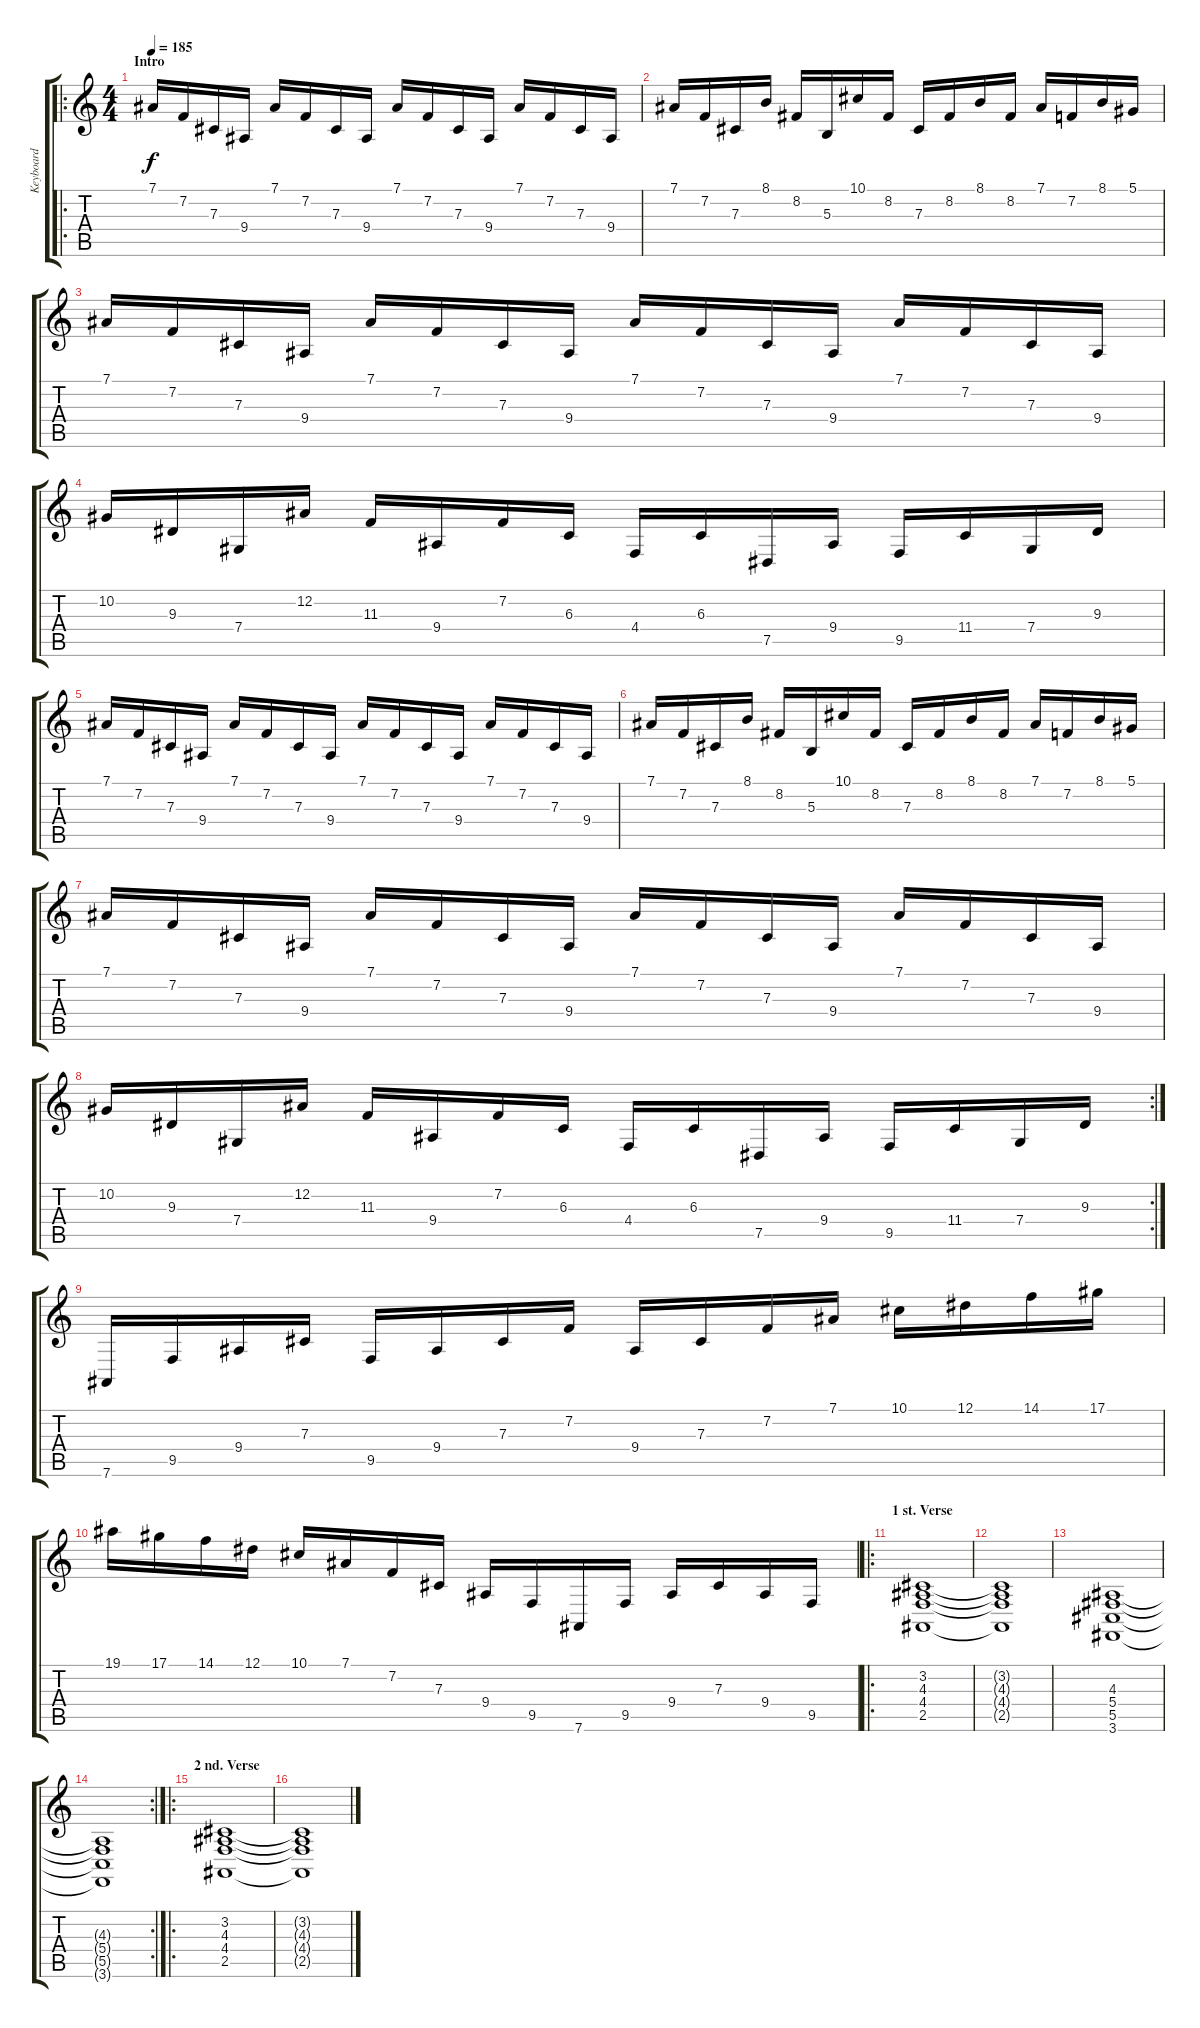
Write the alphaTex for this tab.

\track ("Keyboard" "Keyboard") {instrument harpsichord}
\staff {score tabs}
\tuning (Eb4 Bb3 Gb3 Db3 Ab2 Eb2) {hide}
\ro
\ts (4 4)
\section ("" "Intro")
\tempo 185
\clef g2
\ks c
7.1.16{dy f instrument harpsichord} 7.2.16 7.3.16 9.4.16 7.1.16 7.2.16 7.3.16 9.4.16 7.1.16 7.2.16 7.3.16 9.4.16 7.1.16 7.2.16 7.3.16 9.4.16 |
7.1.16 7.2.16 7.3.16 8.1.16 8.2.16 5.3.16 10.1.16 8.2.16 7.3.16 8.2.16 8.1.16 8.2.16 7.1.16 7.2.16 8.1.16 5.1.16 |
7.1.16 7.2.16 7.3.16 9.4.16 7.1.16 7.2.16 7.3.16 9.4.16 7.1.16 7.2.16 7.3.16 9.4.16 7.1.16 7.2.16 7.3.16 9.4.16 |
10.2.16 9.3.16 7.4.16 12.2.16 11.3.16 9.4.16 7.2.16 6.3.16 4.4.16 6.3.16 7.5.16 9.4.16 9.5.16 11.4.16 7.4.16 9.3.16 |
7.1.16 7.2.16 7.3.16 9.4.16 7.1.16 7.2.16 7.3.16 9.4.16 7.1.16 7.2.16 7.3.16 9.4.16 7.1.16 7.2.16 7.3.16 9.4.16 |
7.1.16 7.2.16 7.3.16 8.1.16 8.2.16 5.3.16 10.1.16 8.2.16 7.3.16 8.2.16 8.1.16 8.2.16 7.1.16 7.2.16 8.1.16 5.1.16 |
7.1.16 7.2.16 7.3.16 9.4.16 7.1.16 7.2.16 7.3.16 9.4.16 7.1.16 7.2.16 7.3.16 9.4.16 7.1.16 7.2.16 7.3.16 9.4.16 |
\rc 2
10.2.16 9.3.16 7.4.16 12.2.16 11.3.16 9.4.16 7.2.16 6.3.16 4.4.16 6.3.16 7.5.16 9.4.16 9.5.16 11.4.16 7.4.16 9.3.16 |
7.6.16 9.5.16 9.4.16 7.3.16 9.5.16 9.4.16 7.3.16 7.2.16 9.4.16 7.3.16 7.2.16 7.1.16 10.1.16 12.1.16 14.1.16 17.1.16 |
19.1.16 17.1.16 14.1.16 12.1.16 10.1.16 7.1.16 7.2.16 7.3.16 9.4.16 9.5.16 7.6.16 9.5.16 9.4.16 7.3.16 9.4.16 9.5.16 |
\ro
\section ("" "1 st. Verse")
(3.2 4.3 4.4 2.5).1 |
(3.2{t} 4.3{t} 4.4{t} 2.5{t}).1 |
(4.3 5.4 5.5 3.6).1 |
\rc 2
(4.3{t} 5.4{t} 5.5{t} 3.6{t}).1 |
\ro
\section ("" "2 nd. Verse")
(3.2 4.3 4.4 2.5).1 |
(3.2{t} 4.3{t} 4.4{t} 2.5{t}).1
